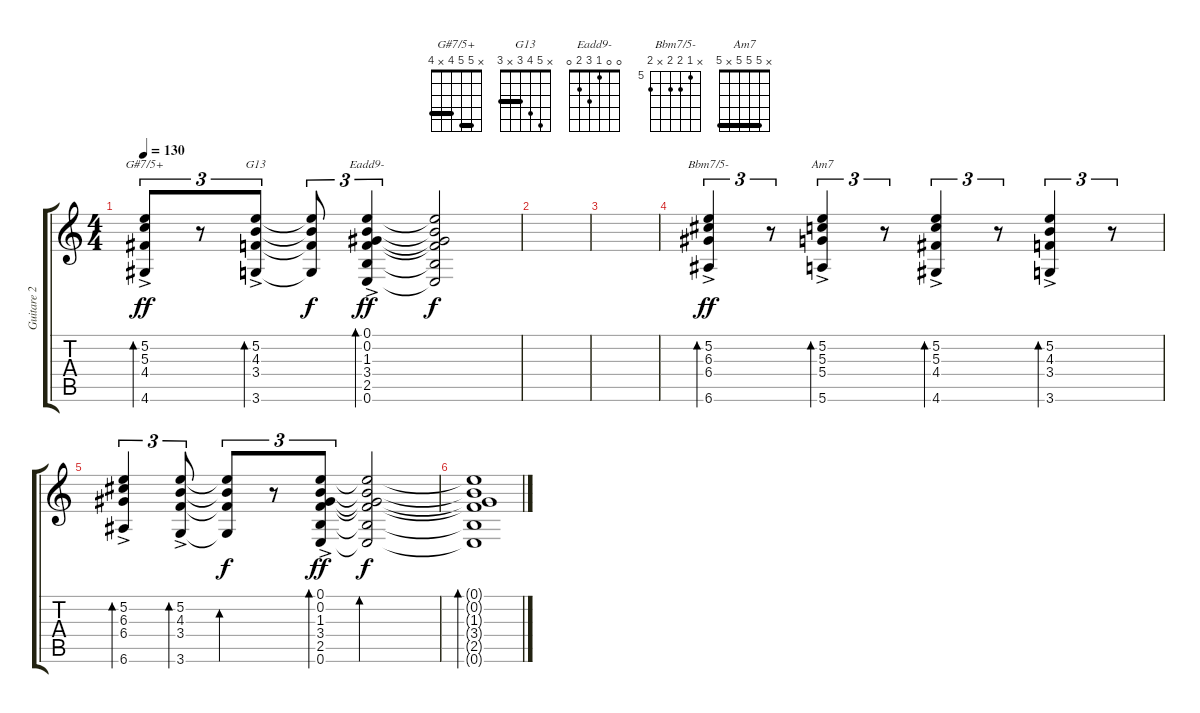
\track ("Guitare 2" "Guitare 2") {instrument acousticguitarsteel}
\staff {score tabs}
\tuning (E4 B3 G3 D3 A2 E2) {hide}
\chord ("G#7/5+" x 5 5 4 x 4) {barre (4 5)}
\chord ("G13" x 5 4 3 x 3) {barre 3}
\chord ("Eadd9-" 0 0 1 3 2 0)
\chord ("Bbm7/5-" x 5 6 6 x 6) {firstfret 5}
\chord ("Am7" x 5 5 5 x 5) {barre 5}
\ts (4 4)
\tempo 130
\clef g2
\ks c
(5.2 5.3 4.4 4.6{ac}).8{tu (3 2) bd 60 ch "G#7/5+" dy ff} r.8{tu (3 2)} (5.2 4.3 3.4 3.6{ac}).8{tu (3 2) bd 60 ch "G13"} (5.2{t} 4.3{t} 3.4{t} 3.6{t}).8{tu (3 2) dy f} (0.1 0.2 1.3 3.4 2.5 0.6{ac}).4{tu (3 2) bd 60 ch "Eadd9-" dy ff} (0.1{t} 0.2{t} 1.3{t} 3.4{t} 2.5{t} 0.6{t}).2{dy f} |
|
|
(5.2 6.3 6.4 6.6{ac}).4{tu (3 2) bd 60 ch "Bbm7/5-" dy ff} r.8{tu (3 2)} (5.2 5.3 5.4 5.6{ac}).4{tu (3 2) bd 60 ch "Am7"} r.8{tu (3 2)} (5.2 5.3 4.4 4.6{ac}).4{tu (3 2) bd 60} r.8{tu (3 2)} (5.2 4.3 3.4 3.6{ac}).4{tu (3 2) bd 60} r.8{tu (3 2)} |
(5.2 6.3 6.4 6.6{ac}).4{tu (3 2) bd 60} (5.2 4.3 3.4 3.6{ac}).8{tu (3 2) bd 60} (5.2{t} 4.3{t} 3.4{t} 3.6{t}).8{tu (3 2) bd 60 dy f} r.8{tu (3 2)} (0.1 0.2 1.3 3.4 2.5 0.6{ac}).8{tu (3 2) bd 60 dy ff} (0.1{t} 0.2{t} 1.3{t} 3.4{t} 2.5{t} 0.6{t}).2{bd 60 dy f} |
(0.1{t} 0.2{t} 1.3{t} 3.4{t} 2.5{t} 0.6{t}).1{bd 60}
